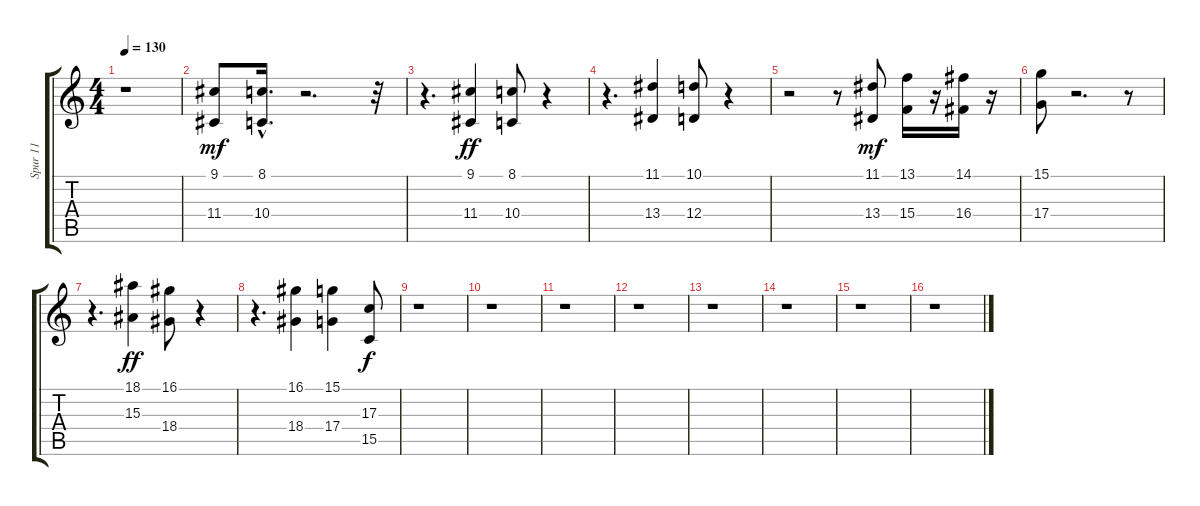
\track ("Spur 11" "Spur 11") {instrument stringensemble1}
\staff {score tabs}
\tuning (E4 B3 G3 D3 A2 E2) {hide}
\ts (4 4)
\tempo 130
\clef g2
\ks c
r.1{dy ff} |
(9.1 11.4).8{dy mf} (8.1{hac} 10.4{hac}).16{d} r.2{d} r.32 |
r.4{d} (9.1 11.4).4{dy ff} (8.1 10.4).8 r.4 |
r.4{d} (11.1 13.4).4 (10.1 12.4).8 r.4 |
r.2 r.8 (11.1 13.4).8{dy mf} (13.1 15.4).16 r.16 (14.1 16.4).16 r.16 |
(15.1 17.4).8 r.2{d} r.8 |
r.4{d} (18.1 15.3).4{dy ff} (16.1 18.4).8 r.4 |
r.4{d} (16.1 18.4).4 (15.1 17.4).4 (17.3 15.5).8{dy f} |
r.1 |
r.1 |
r.1 |
r.1 |
r.1 |
r.1 |
r.1 |
r.1
